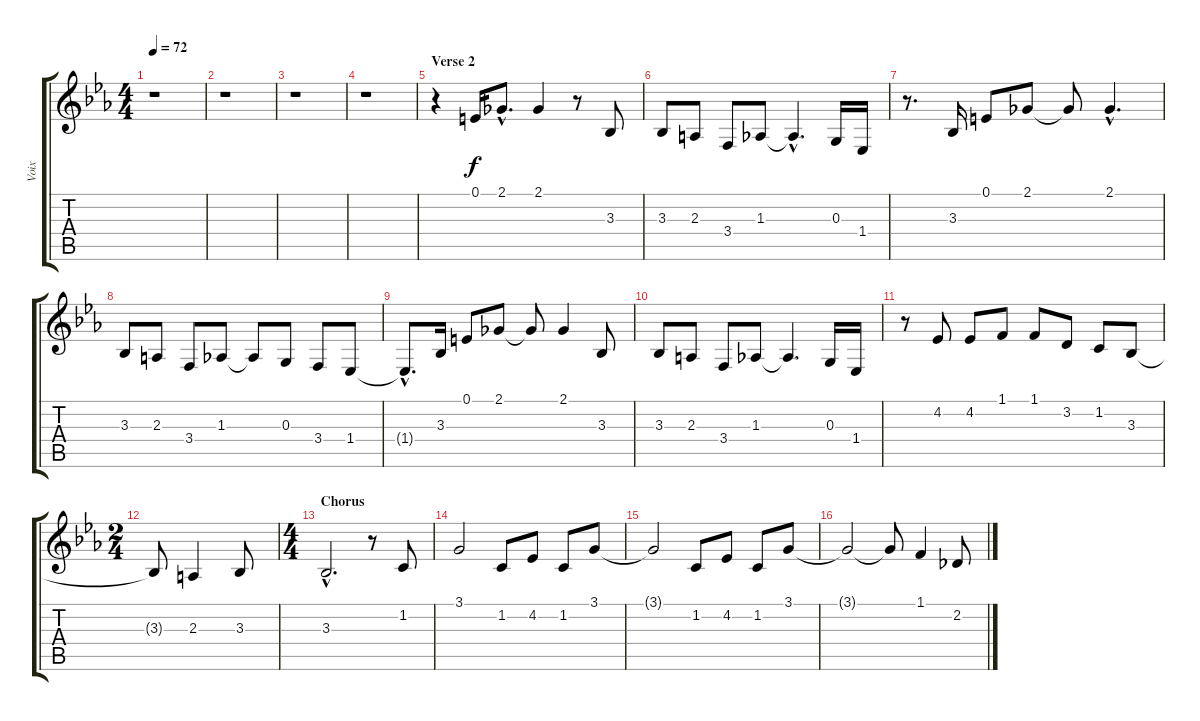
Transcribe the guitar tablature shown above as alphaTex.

\track ("Voix " "Voix ") {instrument altosax}
\staff {score tabs}
\tuning (E4 B3 G3 D3 A2 E2) {hide}
\ts (4 4)
\tempo 72
\clef g2
\ks eb
r.1{dy f} |
r.1 |
r.1 |
r.1 |
\section ("" "Verse 2")
r.4 0.1.16 2.1{hac}.8{d} 2.1.4 r.8 3.3.8 |
3.3.8 2.3.8 3.4.8 1.3.8 1.3{hac t}.4{d} 0.3.16 1.4.16 |
r.8{d} 3.3.16 0.1.8 2.1.8 2.1{t}.8 2.1{hac}.4{d} |
3.3.8 2.3.8 3.4.8 1.3.8 1.3{t}.8 0.3.8 3.4.8 1.4.8 |
1.4{hac t}.8{d} 3.3.16 0.1.8 2.1.8 2.1{t}.8 2.1.4 3.3.8 |
3.3.8 2.3.8 3.4.8 1.3.8 1.3{t}.4{d} 0.3.16 1.4.16 |
r.8 4.2.8 4.2.8 1.1.8 1.1.8 3.2.8 1.2.8 3.3.8 |
\ts (2 4)
3.3{t}.8 2.3.4 3.3.8 |
\ts (4 4)
\section ("" "Chorus")
3.3{hac}.2{d} r.8 1.2.8 |
3.1.2 1.2.8 4.2.8 1.2.8 3.1.8 |
3.1{t}.2 1.2.8 4.2.8 1.2.8 3.1.8 |
3.1{t}.2 3.1{t}.8 1.1.4 2.2.8
